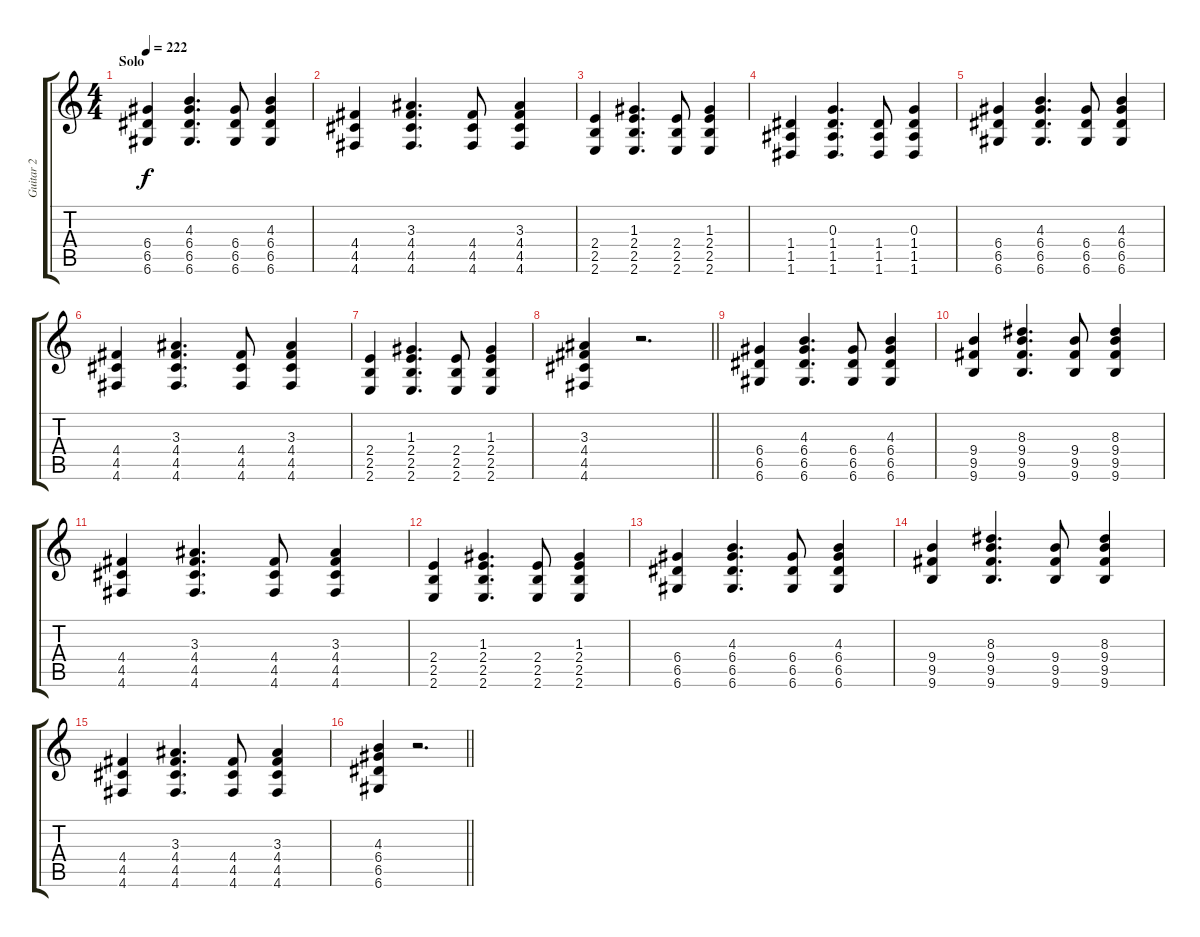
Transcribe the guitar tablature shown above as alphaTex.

\track ("Guitar 2" "Guitar 2") {instrument distortionguitar}
\staff {score tabs}
\tuning (E4 B3 G3 D3 A2 D2) {hide}
\ts (4 4)
\section ("" "Solo")
\tempo 222
\clef g2
\ks c
(6.4 6.5 6.6).4{dy f} (4.3 6.4 6.5 6.6).4{d} (6.4 6.5 6.6).8 (4.3 6.4 6.5 6.6).4 |
(4.4 4.5 4.6).4 (3.3 4.4 4.5 4.6).4{d} (4.4 4.5 4.6).8 (3.3 4.4 4.5 4.6).4 |
(2.4 2.5 2.6).4 (1.3 2.4 2.5 2.6).4{d} (2.4 2.5 2.6).8 (1.3 2.4 2.5 2.6).4 |
(1.4 1.5 1.6).4 (0.3 1.4 1.5 1.6).4{d} (1.4 1.5 1.6).8 (0.3 1.4 1.5 1.6).4 |
(6.4 6.5 6.6).4 (4.3 6.4 6.5 6.6).4{d} (6.4 6.5 6.6).8 (4.3 6.4 6.5 6.6).4 |
(4.4 4.5 4.6).4 (3.3 4.4 4.5 4.6).4{d} (4.4 4.5 4.6).8 (3.3 4.4 4.5 4.6).4 |
(2.4 2.5 2.6).4 (1.3 2.4 2.5 2.6).4{d} (2.4 2.5 2.6).8 (1.3 2.4 2.5 2.6).4 |
\barLineRight lightlight
(3.3 4.4 4.5 4.6).4 r.2{d} |
(6.4 6.5 6.6).4 (4.3 6.4 6.5 6.6).4{d} (6.4 6.5 6.6).8 (4.3 6.4 6.5 6.6).4 |
(9.4 9.5 9.6).4 (8.3 9.4 9.5 9.6).4{d} (9.4 9.5 9.6).8 (8.3 9.4 9.5 9.6).4 |
(4.4 4.5 4.6).4 (3.3 4.4 4.5 4.6).4{d} (4.4 4.5 4.6).8 (3.3 4.4 4.5 4.6).4 |
(2.4 2.5 2.6).4 (1.3 2.4 2.5 2.6).4{d} (2.4 2.5 2.6).8 (1.3 2.4 2.5 2.6).4 |
(6.4 6.5 6.6).4 (4.3 6.4 6.5 6.6).4{d} (6.4 6.5 6.6).8 (4.3 6.4 6.5 6.6).4 |
(9.4 9.5 9.6).4 (8.3 9.4 9.5 9.6).4{d} (9.4 9.5 9.6).8 (8.3 9.4 9.5 9.6).4 |
(4.4 4.5 4.6).4 (3.3 4.4 4.5 4.6).4{d} (4.4 4.5 4.6).8 (3.3 4.4 4.5 4.6).4 |
\barLineRight lightlight
(4.3 6.4 6.5 6.6).4 r.2{d}
